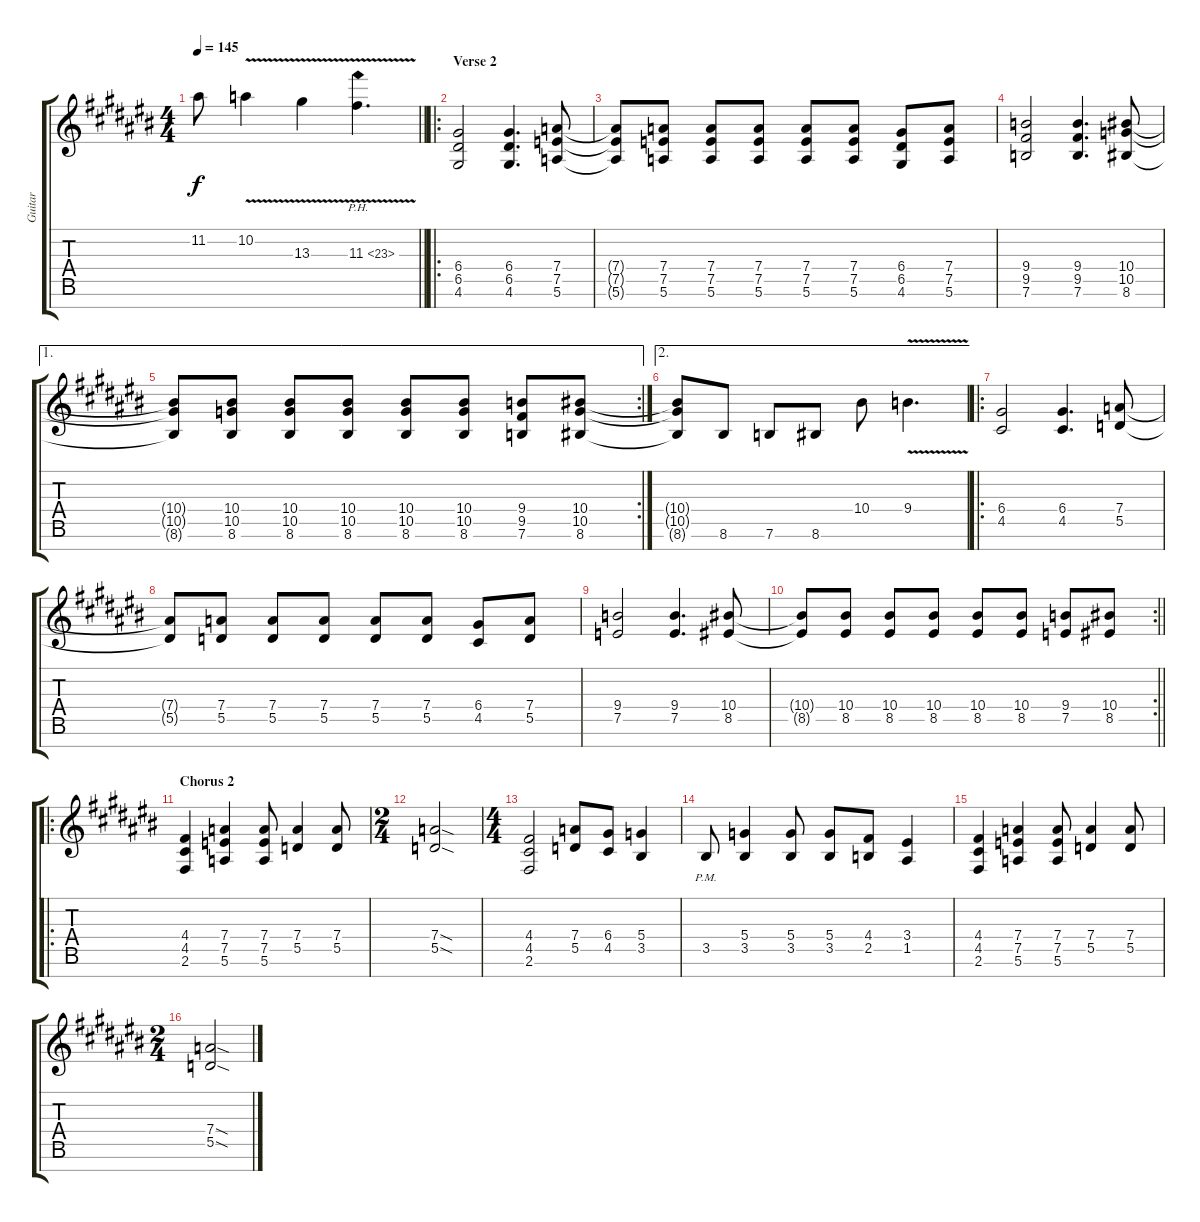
\track ("Guitar" "Guitar") {instrument distortionguitar}
\staff {score tabs}
\tuning (E4 B3 G3 D3 A2 E2 B1) {hide}
\ts (4 4)
\tempo 145
\clef g2
\barLineRight lightlight
\ks c#
11.2.8{dy f} 10.2{v}.4 13.3{v}.4 11.3{ph 12 v}.4{d} |
\ro
\section ("" "Verse 2")
(6.4 6.5 4.6).2 (6.4 6.5 4.6).4{d} (7.4 7.5 5.6).8 |
(7.4{t} 7.5{t} 5.6{t}).8 (7.4 7.5 5.6).8 (7.4 7.5 5.6).8 (7.4 7.5 5.6).8 (7.4 7.5 5.6).8 (7.4 7.5 5.6).8 (6.4 6.5 4.6).8 (7.4 7.5 5.6).8 |
(9.4 9.5 7.6).2 (9.4 9.5 7.6).4{d} (10.4 10.5 8.6).8 |
\ae 1
\rc 2
(10.4{t} 10.5{t} 8.6{t}).8 (10.4 10.5 8.6).8 (10.4 10.5 8.6).8 (10.4 10.5 8.6).8 (10.4 10.5 8.6).8 (10.4 10.5 8.6).8 (9.4 9.5 7.6).8 (10.4 10.5 8.6).8 |
\ae 2
(10.4{t} 10.5{t} 8.6{t}).8 8.6.8 7.6.8 8.6.8 10.4.8 9.4{v}.4{d} |
\ro
(6.4 4.5).2 (6.4 4.5).4{d} (7.4 5.5).8 |
(7.4{t} 5.5{t}).8 (7.4 5.5).8 (7.4 5.5).8 (7.4 5.5).8 (7.4 5.5).8 (7.4 5.5).8 (6.4 4.5).8 (7.4 5.5).8 |
(9.4 7.5).2 (9.4 7.5).4{d} (10.4 8.5).8 |
\rc 2
\barLineRight lightlight
(10.4{t} 8.5{t}).8 (10.4 8.5).8 (10.4 8.5).8 (10.4 8.5).8 (10.4 8.5).8 (10.4 8.5).8 (9.4 7.5).8 (10.4 8.5).8 |
\ro
\section ("" "Chorus 2")
(4.4 4.5 2.6).4 (7.4 7.5 5.6).4 (7.4 7.5 5.6).8 (7.4 5.5).4 (7.4 5.5).8 |
\ts (2 4)
(7.4{sod} 5.5{sod}).2 |
\ts (4 4)
(4.4 4.5 2.6).2 (7.4 5.5).8 (6.4 4.5).8 (5.4 3.5).4 |
3.5{pm}.8 (5.4 3.5).4 (5.4 3.5).8 (5.4 3.5).8 (4.4 2.5).8 (3.4 1.5).4 |
(4.4 4.5 2.6).4 (7.4 7.5 5.6).4 (7.4 7.5 5.6).8 (7.4 5.5).4 (7.4 5.5).8 |
\ts (2 4)
(7.4{sod} 5.5{sod}).2
